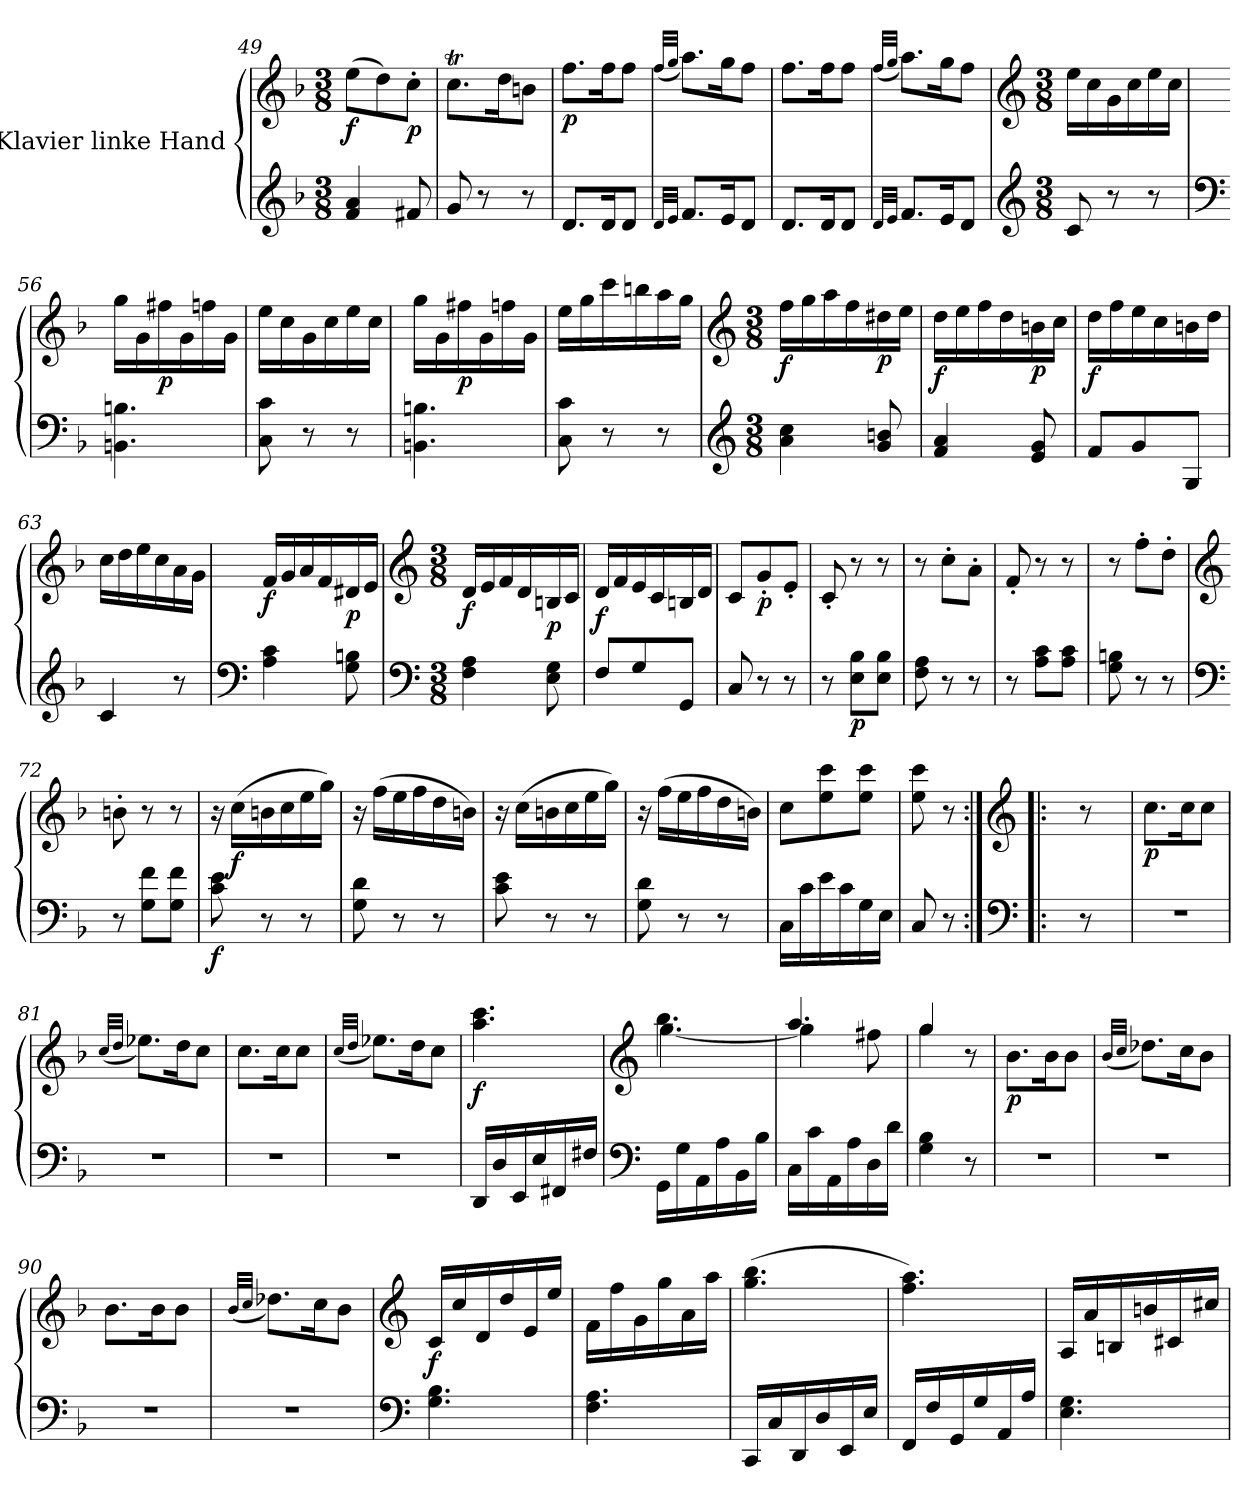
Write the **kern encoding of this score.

**kern	**kern	**dynam
*part1	*part1	*part1
*staff2	*staff1	*staff1/2
*I"Klavier linke Hand	*	*
*clefG2	*clefG2	*
*k[b-]	*k[b-]	*
*M3/8	*M3/8	*
=49	=49	=49
!	!	!LO:DY:b
4f/ 4a/	(8ee\L	f
.	8dd\)	.
!	!	!LO:DY:b
8f#X/	8cc'\J	p
=50	=50	=50
8g/	8.ccT\L	.
8r	.	.
.	16dd\K	.
8r	8bn\J	.
=51	=51	=51
!	!	!LO:DY:b
8.d/L	8.ff\L	p
16d/K	16ff\K	.
8d/J	8ff\J	.
=52	=52	=52
32qd/LLL	(32qff/LLL	.
32qe/JJJ	32qgg/JJJ	.
8.f/L	8.aa\L)	.
16e/K	16gg\K	.
8d/J	8ff\J	.
=53	=53	=53
8.d/L	8.ff\L	.
16d/K	16ff\K	.
8d/J	8ff\J	.
!!LO:PB:g=z
=54	=54	=54
32qd/LLL	(32qff/LLL	.
32qe/JJJ	32qgg/JJJ	.
8.f/L	8.aa\L)	.
16e/K	16gg\K	.
8d/J	8ff\J	.
!!LO:LB:g=z
=55	=55	=55
*clefG2	*clefG2	*
*M3/8	*M3/8	*
8c/	16ee\LL	.
.	16cc\	.
8r	16g\	.
.	16cc\	.
8r	16ee\	.
.	16cc\JJ	.
=56	=56	=56
*clefF4	*	*
!	!	!LO:DY:b=2
!	!	!LO:DY:n=1:b
4.BBn\ 4.Bn\	16gg\LL	fp f
.	16g\	.
!	!	!LO:DY:n=2:b
.	16ff#X\	p
.	16g\	.
.	16ffn\	.
.	16g\JJ	.
=57	=57	=57
8C\ 8c\	16ee\LL	.
.	16cc\	.
8r	16g\	.
.	16cc\	.
8r	16ee\	.
.	16cc\JJ	.
=58	=58	=58
!	!	!LO:DY:b=2
!	!	!LO:DY:n=1:b
4.BBn\ 4.Bn\	16gg\LL	fp f
.	16g\	.
!	!	!LO:DY:n=2:b
.	16ff#X\	p
.	16g\	.
.	16ffn\	.
.	16g\JJ	.
!!LO:LB:g=z
=59	=59	=59
8C\ 8c\	16ee\LL	.
.	16gg\	.
8r	16ccc\	.
.	16bbn\	.
8r	16aa\	.
.	16gg\JJ	.
!!LO:LB:g=z
=60	=60	=60
*clefG2	*clefG2	*
*M3/8	*M3/8	*
!	!	!LO:DY:b
4a\ 4cc\	16ff\LL	f
.	16gg\	.
.	16aa\	.
.	16ff\	.
!	!	!LO:DY:b
8g/ 8bn/	16dd#X\	p
.	16ee\JJ	.
=61	=61	=61
!	!	!LO:DY:b
4f/ 4a/	16dd\LL	f
.	16ee\	.
.	16ff\	.
.	16dd\	.
!	!	!LO:DY:b
8e/ 8g/	16bn\	p
.	16cc\JJ	.
=62	=62	=62
!	!	!LO:DY:b
8f/L	16dd\LL	f
.	16ff\	.
8g/	16ee\	.
.	16cc\	.
8G/J	16bn\	.
.	16dd\JJ	.
=63	=63	=63
4c/	16cc\LL	.
.	16dd\	.
.	16ee\	.
.	16cc\	.
8r	16a\	.
.	16g\JJ	.
!!LO:LB:g=z
=64	=64	=64
*clefF4	*	*
!	!	!LO:DY:b
4A\ 4c\	16f/LL	f
.	16g/	.
.	16a/	.
.	16f/	.
!	!	!LO:DY:b
8G\ 8Bn\	16d#X/	p
.	16e/JJ	.
!!LO:LB:g=z
=65	=65	=65
*clefF4	*clefG2	*
*M3/8	*M3/8	*
!	!	!LO:DY:b
4F\ 4A\	16d/LL	f
.	16e/	.
.	16f/	.
.	16d/	.
!	!	!LO:DY:b
8E\ 8G\	16Bn/	p
.	16c/JJ	.
=66	=66	=66
!	!	!LO:DY:b
8F/L	16d/LL	f
.	16f/	.
8G/	16e/	.
.	16c/	.
8GG/J	16Bn/	.
.	16d/JJ	.
=67	=67	=67
8C/	8c/L	.
!	!	!LO:DY:b
8r	8g'/	p
8r	8e'/J	.
=68	=68	=68
8r	8c'/	.
!	!	!LO:DY:b=2
8E\ 8B-\L	8r	p
8E\ 8B-\J	8r	.
=69	=69	=69
8F\ 8A\	8r	.
8r	8cc'\L	.
8r	8a'\J	.
=70	=70	=70
8r	8f'/	.
8A\ 8c\L	8r	.
8A\ 8c\J	8r	.
=71	=71	=71
8G\ 8Bn\	8r	.
8r	8ff'\L	.
8r	8dd'\J	.
!!LO:LB:g=z
=72	=72	=72
*clefF4	*clefG2	*
8r	8bn'\	.
8G\ 8f\L	8r	.
8G\ 8f\J	8r	.
=73	=73	=73
!	!	!LO:DY:b=2
8c\ 8e\	16r	f
!	!	!LO:DY:b
.	(16cc\LL	f
8r	16bn\	.
.	16cc\	.
8r	16ee\	.
.	16gg\JJ)	.
=74	=74	=74
8G\ 8d\	16r	.
.	(16ff\LL	.
8r	16ee\	.
.	16ff\	.
8r	16dd\	.
.	16bn\JJ)	.
=75	=75	=75
8c\ 8e\	16r	.
.	(16cc\LL	.
8r	16bn\	.
.	16cc\	.
8r	16ee\	.
.	16gg\JJ)	.
=76	=76	=76
8G\ 8d\	16r	.
.	(16ff\LL	.
8r	16ee\	.
.	16ff\	.
8r	16dd\	.
.	16bn\JJ)	.
!!LO:PB:g=z
=77	=77	=77
16C\LL	8cc\L	.
16c\	.	.
16e\	8ee\ 8ccc\	.
16c\	.	.
16G\	8ee\ 8ccc\J	.
16E\JJ	.	.
=78	=78	=78
8C/	8ee\ 8ccc\	.
8r	8r	.
!!LO:LB:g=z
=79:|!|:	=79:|!|:	=79:|!|:
*clefF4	*clefG2	*
8r	8r	.
=80	=80	=80
!	!	!LO:DY:b
4.r	8.cc\L	p
.	16cc\K	.
.	8cc\J	.
=81	=81	=81
.	(32qcc/LLL	.
.	32qdd/JJJ	.
4.r	8.ee-X\L)	.
.	16dd\K	.
.	8cc\J	.
=82	=82	=82
4.r	8.cc\L	.
.	16cc\K	.
.	8cc\J	.
=83	=83	=83
.	(32qcc/LLL	.
.	32qdd/JJJ	.
4.r	8.ee-X\L)	.
.	16dd\K	.
.	8cc\J	.
=84	=84	=84
!	!	!LO:DY:b
16DD/LL	4.aa\ 4.ccc\	f
16D/	.	.
16EE/	.	.
16E/	.	.
16FF#X/	.	.
16F#X/JJ	.	.
!!LO:LB:g=z
=85	=85	=85
*clefF4	*clefG2	*
*	*^	*
16GG\LL	4.bb-\	[4.gg\	.
16G\	.	.	.
16AA\	.	.	.
16A\	.	.	.
16BB-\	.	.	.
16B-\JJ	.	.	.
=86	=86	=86	=86
16C\LL	4.aa/	4gg\]	.
16c\	.	.	.
16AA\	.	.	.
16A\	.	.	.
16D\	.	8ff#X\	.
16d\JJ	.	.	.
=87	=87	=87	=87
4G\ 4B-\	4gg/	4gg\	.
8r	8r	8ryy	.
=88	=88	=88	=88
!	!	!	!LO:DY:b
*	*v	*v	*
4.r	8.b-\L	p
.	16b-\K	.
.	8b-\J	.
=89	=89	=89
.	(32qb-/LLL	.
.	32qcc/JJJ	.
4.r	8.dd-X\L)	.
.	16cc\K	.
.	8b-\J	.
=90	=90	=90
4.r	8.b-\L	.
.	16b-\K	.
.	8b-\J	.
=91	=91	=91
.	(32qb-/LLL	.
.	32qcc/JJJ	.
4.r	8.dd-X\L)	.
.	16cc\K	.
.	8b-\J	.
!!LO:LB:g=z
=92	=92	=92
*clefF4	*clefG2	*
!	!	!LO:DY:b
4.G\ 4.B-\	16c/LL	f
.	16cc/	.
.	16d/	.
.	16dd/	.
.	16e/	.
.	16ee/JJ	.
=93	=93	=93
4.F\ 4.A\	16f\LL	.
.	16ff\	.
.	16g\	.
.	16gg\	.
.	16a\	.
.	16aa\JJ	.
=94	=94	=94
16CC/LL	(4.gg\ 4.bb-\	.
16C/	.	.
16DD/	.	.
16D/	.	.
16EE/	.	.
16E/JJ	.	.
=95	=95	=95
16FF/LL	4.ff\ 4.aa\)	.
16F/	.	.
16GG/	.	.
16G/	.	.
16AA/	.	.
16A/JJ	.	.
!!LO:LB:g=z
=96	=96	=96
4.E\ 4.G\	16A/LL	.
.	16a/	.
.	16Bn/	.
.	16bn/	.
.	16c#X/	.
.	16cc#X/JJ	.
=	=	=
*-	*-	*-
